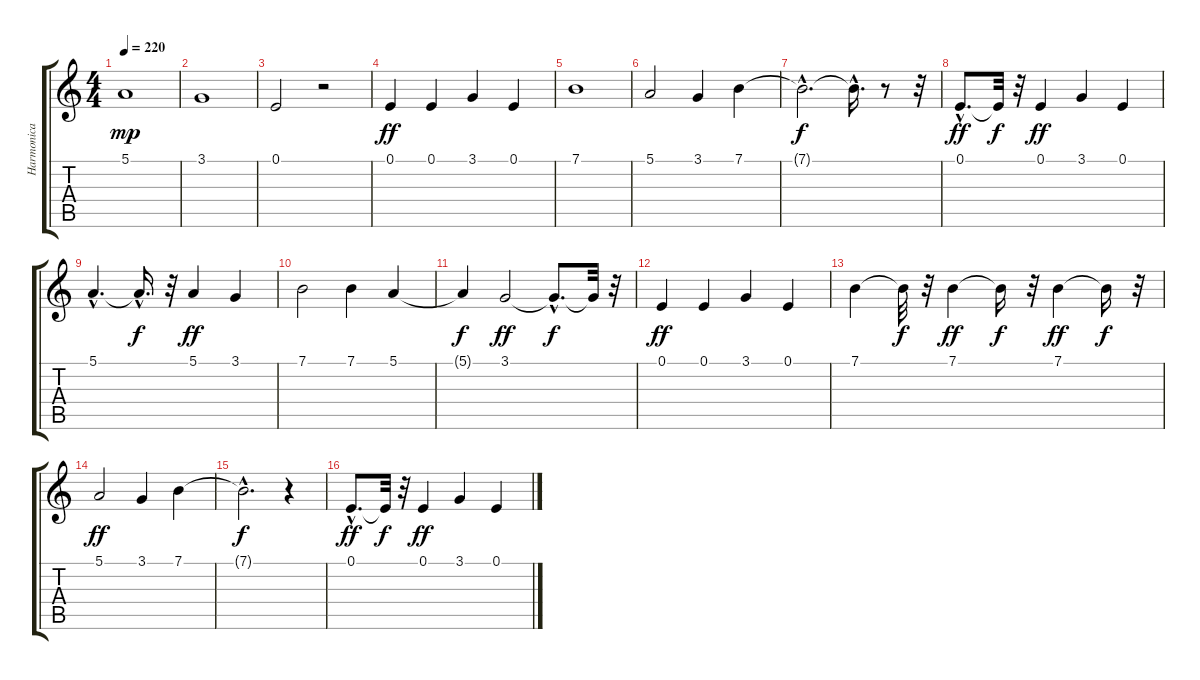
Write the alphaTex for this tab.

\track ("Harmonica" "Harmonica") {instrument harmonica}
\staff {score tabs}
\tuning (E4 B3 G3 D3 A2 E2) {hide}
\ts (4 4)
\tempo 220
\clef g2
\ks c
5.1.1{dy mp} |
3.1.1 |
0.1.2 r.2 |
0.1.4{dy ff} 0.1.4 3.1.4 0.1.4 |
7.1.1 |
5.1.2 3.1.4 7.1.4 |
7.1{hac t}.2{d dy f} 7.1{hac t}.16{d} r.8 r.32 |
0.1{hac}.8{d dy ff} 0.1{t}.32{dy f} r.32 0.1.4{dy ff} 3.1.4 0.1.4 |
5.1{hac}.4{d} 5.1{hac t}.16{d dy f} r.32 5.1.4{dy ff} 3.1.4 |
7.1.2 7.1.4 5.1.4 |
5.1{t}.4{dy f} 3.1.2{dy ff} 3.1{hac t}.8{d dy f} 3.1{t}.32 r.32 |
0.1.4{dy ff} 0.1.4 3.1.4 0.1.4 |
7.1.4 7.1{t}.32{dy f} r.32 7.1.4{dy ff} 7.1{t}.16{dy f} r.32 7.1.4{dy ff} 7.1{t}.16{dy f} r.32 |
5.1.2{dy ff} 3.1.4 7.1.4 |
7.1{hac t}.2{d dy f} r.4 |
0.1{hac}.8{d dy ff} 0.1{t}.32{dy f} r.32 0.1.4{dy ff} 3.1.4 0.1.4
